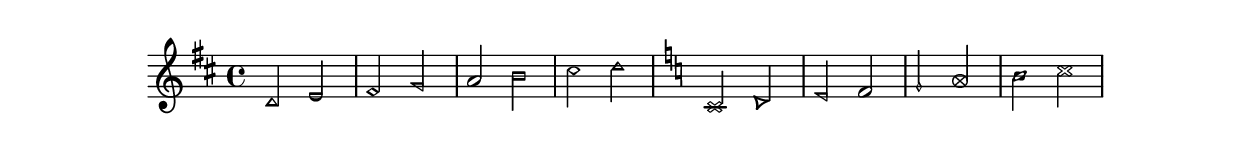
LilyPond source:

%% Do not edit this file; it is auto-generated from LSR http://lsr.dsi.unimi.it
%% This file is in the public domain.
\version "2.11.48"

\header {
  lsrtags = "pitches, editorial-annotations"

  texidoc = "
The @code{shapeNoteStyles} property can be used to define various note
head styles for each step of the scale (as set by the key signature or
the \"tonic\" property). This property requires a set of symbols, which
can be purely arbitrary (geometrical expressions such as
@code{triangle}, @code{cross}, and @code{xcircle} are allowed) or based
on old American engraving tradition (some latin note names are also
allowed).

That said, to imitate old American song books, there are several
predefined note head styles available through shortcut commands such as
@code{\\aikenHeads} or @code{\\sacredHarpHeads}.

This example shows different ways to obtain shape note heads, and
demonstrates the ability to transpose a melody without losing the
correspondence between harmonic functions and note head styles. 

"
  doctitle = "Applying note head styles depending on the step of the scale"
} % begin verbatim
fragment = {
  \key c \major
  c2 d
  e2 f
  g2 a
  b2 c
}

\score {
  \new Staff {
    \transpose c d 
    \relative c' {
      \set shapeNoteStyles = ##(do re mi fa #f la ti)
      \fragment
    }
    
    \relative c' {
      \set shapeNoteStyles  = ##(cross triangle fa #f mensural xcircle diamond)
      \fragment
    }
  }
}

